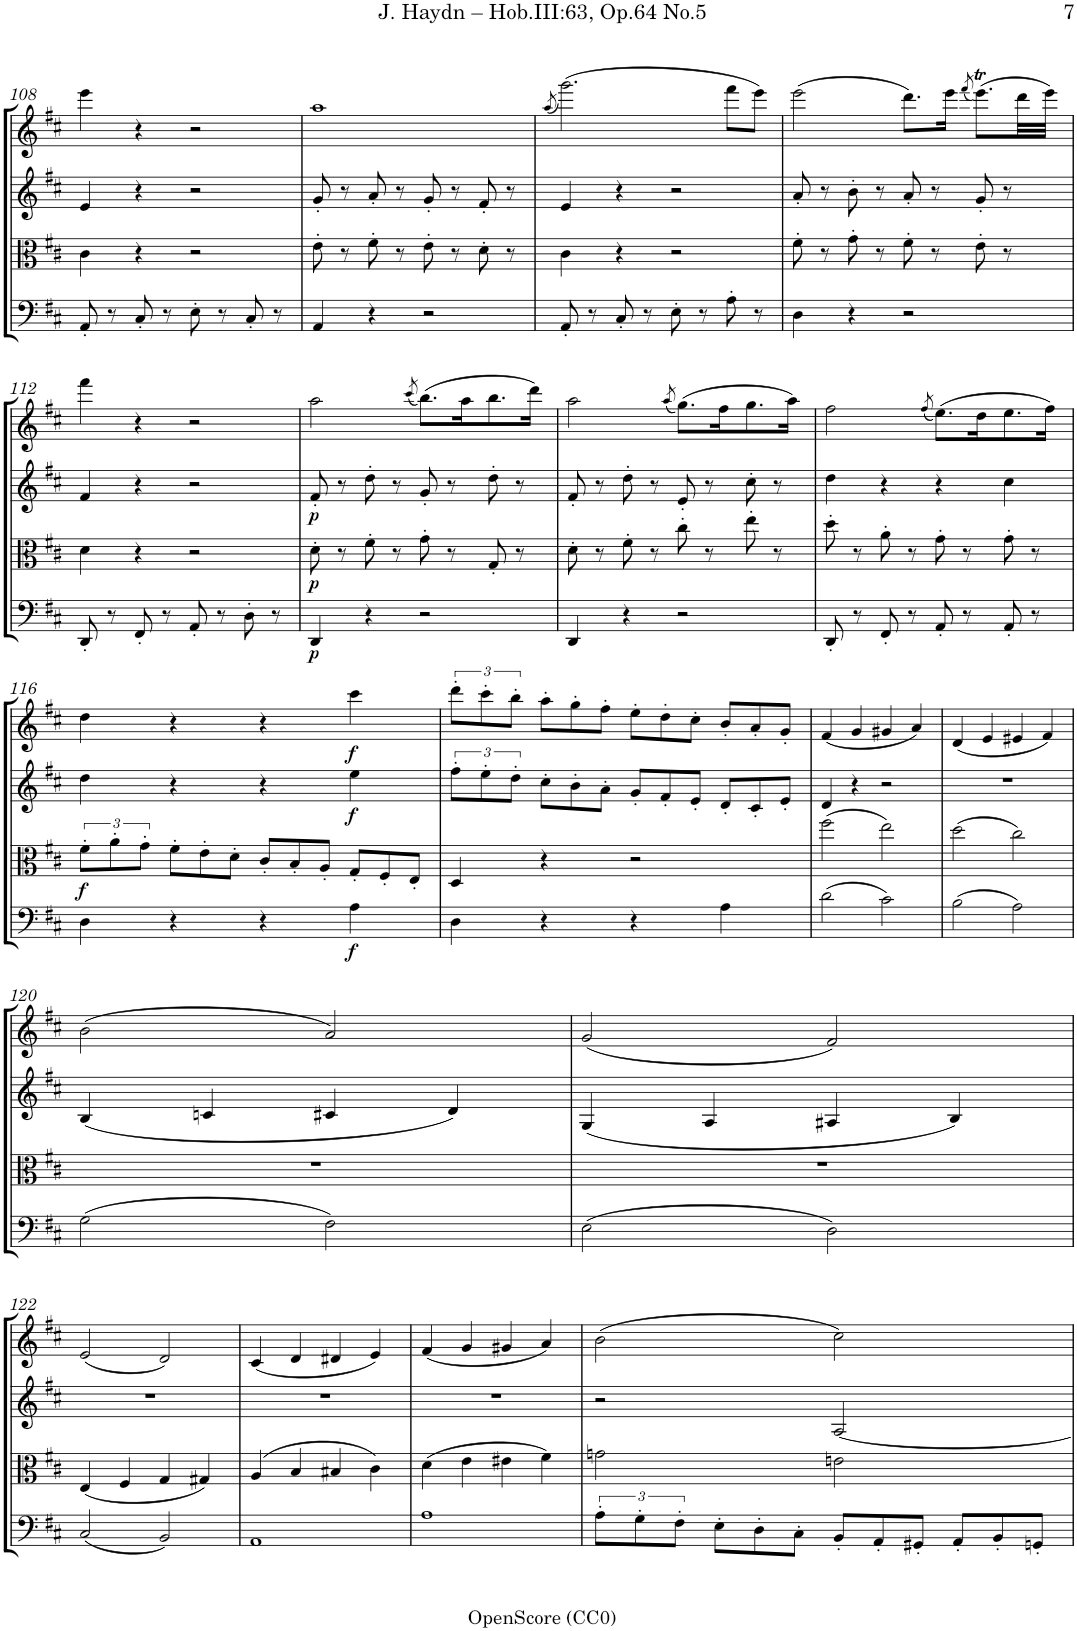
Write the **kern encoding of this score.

**kern	**dynam	**kern	**dynam	**kern	**dynam	**kern	**dynam
*part4	*part4	*part3	*part3	*part2	*part2	*part1	*part1
*staff4	*staff4	*staff3	*staff3	*staff2	*staff2	*staff1	*staff1
*I"Violoncello	*	*I"Viola	*	*I"Violin 2	*	*I"Violin 1	*
*I'Vc	*	*I'Vla	*	*I'Vln	*	*I'Vln	*
!!LO:PB:g=z
*clefF4	*	*clefC3	*	*clefG2	*	*clefG2	*
*k[f#c#]	*	*k[f#c#]	*	*k[f#c#]	*	*k[f#c#]	*
*M2/2	*	*M2/2	*	*M2/2	*	*M2/2	*
*met(c|)	*	*met(c|)	*	*met(c|)	*	*met(c|)	*
=108	=108	=108	=108	=108	=108	=108	=108
8AA'/	.	4c#\	.	4e/	.	4eee\	.
8r	.	.	.	.	.	.	.
8C#'/	.	4r	.	4r	.	4r	.
8r	.	.	.	.	.	.	.
8E'\	.	2r	.	2r	.	2r	.
8r	.	.	.	.	.	.	.
8C#'/	.	.	.	.	.	.	.
8r	.	.	.	.	.	.	.
=109	=109	=109	=109	=109	=109	=109	=109
4AA/	.	8e'\	.	8g'/	.	1aa	.
.	.	8r	.	8r	.	.	.
4r	.	8f#'\	.	8a'/	.	.	.
.	.	8r	.	8r	.	.	.
2r	.	8e'\	.	8g'/	.	.	.
.	.	8r	.	8r	.	.	.
.	.	8d'\	.	8f#'/	.	.	.
.	.	8r	.	8r	.	.	.
=110	=110	=110	=110	=110	=110	=110	=110
.	.	.	.	.	.	(8qaa/	.
8AA'/	.	4c#\	.	4e/	.	(2.ggg\)	.
8r	.	.	.	.	.	.	.
8C#'/	.	4r	.	4r	.	.	.
8r	.	.	.	.	.	.	.
8E'\	.	2r	.	2r	.	.	.
8r	.	.	.	.	.	.	.
8A'\	.	.	.	.	.	8fff#\L	.
8r	.	.	.	.	.	8eee\J)	.
=111	=111	=111	=111	=111	=111	=111	=111
4D\	.	8f#'\	.	8a'/	.	(2eee\	.
.	.	8r	.	8r	.	.	.
4r	.	8g'\	.	8b'\	.	.	.
.	.	8r	.	8r	.	.	.
2r	.	8f#'\	.	8a'/	.	8.ddd\L)	.
.	.	8r	.	8r	.	.	.
.	.	.	.	.	.	16eee\Jk	.
.	.	.	.	.	.	(8qfff#/	.
.	.	8e'\	.	8g'/	.	(8.eeeT\L)	.
.	.	8r	.	8r	.	.	.
.	.	.	.	.	.	32ddd\LL	.
.	.	.	.	.	.	32eee\JJJ)	.
!!LO:LB:g=z
=112	=112	=112	=112	=112	=112	=112	=112
8DD'/	.	4d\	.	4f#/	.	4fff#\	.
8r	.	.	.	.	.	.	.
8FF#'/	.	4r	.	4r	.	4r	.
8r	.	.	.	.	.	.	.
8AA'/	.	2r	.	2r	.	2r	.
8r	.	.	.	.	.	.	.
8D'\	.	.	.	.	.	.	.
8r	.	.	.	.	.	.	.
=113	=113	=113	=113	=113	=113	=113	=113
!	!LO:DY:b	!	!LO:DY:b	!	!LO:DY:b	!	!
4DD/	p	8d'\	p	8f#'/	p	2aa\	.
.	.	8r	.	8r	.	.	.
4r	.	8f#'\	.	8dd'\	.	.	.
.	.	8r	.	8r	.	.	.
.	.	.	.	.	.	(8qccc#/	.
2r	.	8g'\	.	8g'/	.	(8.bb\L)	.
.	.	8r	.	8r	.	.	.
.	.	.	.	.	.	16aa\K	.
.	.	8G'/	.	8dd'\	.	8.bb\	.
.	.	8r	.	8r	.	.	.
.	.	.	.	.	.	16ddd\Jk)	.
=114	=114	=114	=114	=114	=114	=114	=114
4DD/	.	8d'\	.	8f#'/	.	2aa\	.
.	.	8r	.	8r	.	.	.
4r	.	8f#'\	.	8dd'\	.	.	.
.	.	8r	.	8r	.	.	.
.	.	.	.	.	.	(8qaa/	.
2r	.	8cc#'\	.	8e'/	.	(8.gg\L)	.
.	.	8r	.	8r	.	.	.
.	.	.	.	.	.	16ff#\K	.
.	.	8ee'\	.	8cc#'\	.	8.gg\	.
.	.	8r	.	8r	.	.	.
.	.	.	.	.	.	16aa\Jk)	.
=115	=115	=115	=115	=115	=115	=115	=115
8DD'/	.	8dd'\	.	4dd\	.	2ff#\	.
8r	.	8r	.	.	.	.	.
8FF#'/	.	8a'\	.	4r	.	.	.
8r	.	8r	.	.	.	.	.
.	.	.	.	.	.	(8qff#/	.
8AA'/	.	8g'\	.	4r	.	(8.ee\L)	.
8r	.	8r	.	.	.	.	.
.	.	.	.	.	.	16dd\K	.
8AA'/	.	8g'\	.	4cc#\	.	8.ee\	.
8r	.	8r	.	.	.	.	.
.	.	.	.	.	.	16ff#\Jk)	.
!!LO:LB:g=z
=116	=116	=116	=116	=116	=116	=116	=116
!	!	!	!LO:DY:b	!	!	!	!
4D\	.	12f#'\L	f	4dd\	.	4dd\	.
.	.	12a'\	.	.	.	.	.
.	.	12g'\J	.	.	.	.	.
*	*	*Xbrackettup	*	*	*	*	*
4r	.	12f#'\L	.	4r	.	4r	.
.	.	12e'\	.	.	.	.	.
.	.	12d'\J	.	.	.	.	.
4r	.	12c#'/L	.	4r	.	4r	.
.	.	12B'/	.	.	.	.	.
.	.	12A'/J	.	.	.	.	.
!	!LO:DY:b	!	!	!	!LO:DY:b	!	!LO:DY:b
4A\	f	12G'/L	.	4ee\	f	4ccc#\	f
.	.	12F#'/	.	.	.	.	.
.	.	12E'/J	.	.	.	.	.
=117	=117	=117	=117	=117	=117	=117	=117
4D\	.	4D/	.	12ff#'\L	.	12ddd'\L	.
.	.	.	.	12ee'\	.	12ccc#'\	.
.	.	.	.	12dd'\J	.	12bb'\J	.
*	*	*	*	*Xbrackettup	*	*Xbrackettup	*
4r	.	4r	.	12cc#'\L	.	12aa'\L	.
.	.	.	.	12b'\	.	12gg'\	.
.	.	.	.	12a'\J	.	12ff#'\J	.
4r	.	2r	.	12g'/L	.	12ee'\L	.
.	.	.	.	12f#'/	.	12dd'\	.
.	.	.	.	12e'/J	.	12cc#'\J	.
4A\	.	.	.	12d'/L	.	12b'/L	.
.	.	.	.	12c#'/	.	12a'/	.
.	.	.	.	12e'/J	.	12g'/J	.
=118	=118	=118	=118	=118	=118	=118	=118
(2d\	.	(2ff#\	.	4d/	.	(4f#/	.
.	.	.	.	4r	.	4g/	.
2c#\)	.	2ee\)	.	2r	.	4g#X/	.
.	.	.	.	.	.	4a/)	.
=119	=119	=119	=119	=119	=119	=119	=119
(2B\	.	(2dd\	.	1r	.	(4d/	.
.	.	.	.	.	.	4e/	.
2A\)	.	2cc#\)	.	.	.	4e#X/	.
.	.	.	.	.	.	4f#/)	.
!!LO:LB:g=z
=120	=120	=120	=120	=120	=120	=120	=120
(2G\	.	1r	.	(4B/	.	(2b\	.
.	.	.	.	4cn/	.	.	.
2F#\)	.	.	.	4c#X/	.	2a/)	.
.	.	.	.	4d/)	.	.	.
=121	=121	=121	=121	=121	=121	=121	=121
(2E\	.	1r	.	(4G/	.	(2g/	.
.	.	.	.	4A/	.	.	.
2D\)	.	.	.	4A#X/	.	2f#/)	.
.	.	.	.	4B/)	.	.	.
!!LO:LB:g=z
=122	=122	=122	=122	=122	=122	=122	=122
(2C#/	.	(4E/	.	1r	.	(2e/	.
.	.	4F#/	.	.	.	.	.
2BB/)	.	4G/	.	.	.	2d/)	.
.	.	4G#X/)	.	.	.	.	.
=123	=123	=123	=123	=123	=123	=123	=123
1AA	.	(4A/	.	1r	.	(4c#/	.
.	.	4B/	.	.	.	4d/	.
.	.	4B#X/	.	.	.	4d#X/	.
.	.	4c#\)	.	.	.	4e/)	.
=124	=124	=124	=124	=124	=124	=124	=124
1A	.	(4d\	.	1r	.	(4f#/	.
.	.	4e\	.	.	.	4g/	.
.	.	4e#X\	.	.	.	4g#X/	.
.	.	4f#\)	.	.	.	4a/)	.
=125	=125	=125	=125	=125	=125	=125	=125
12A'\L	.	2gn\	.	2r	.	(2b\	.
12G'\	.	.	.	.	.	.	.
12F#'\J	.	.	.	.	.	.	.
*Xbrackettup	*	*	*	*	*	*	*
12E'\L	.	.	.	.	.	.	.
12D'\	.	.	.	.	.	.	.
12C#'\J	.	.	.	.	.	.	.
12BB'/L	.	2en\	.	[2A/	.	2cc#\)	.
12AA'/	.	.	.	.	.	.	.
12GG#X'/J	.	.	.	.	.	.	.
12AA'/L	.	.	.	.	.	.	.
12BB'/	.	.	.	.	.	.	.
12GGn'/J	.	.	.	.	.	.	.
=	=	=	=	=	=	=	=
*-	*-	*-	*-	*-	*-	*-	*-
